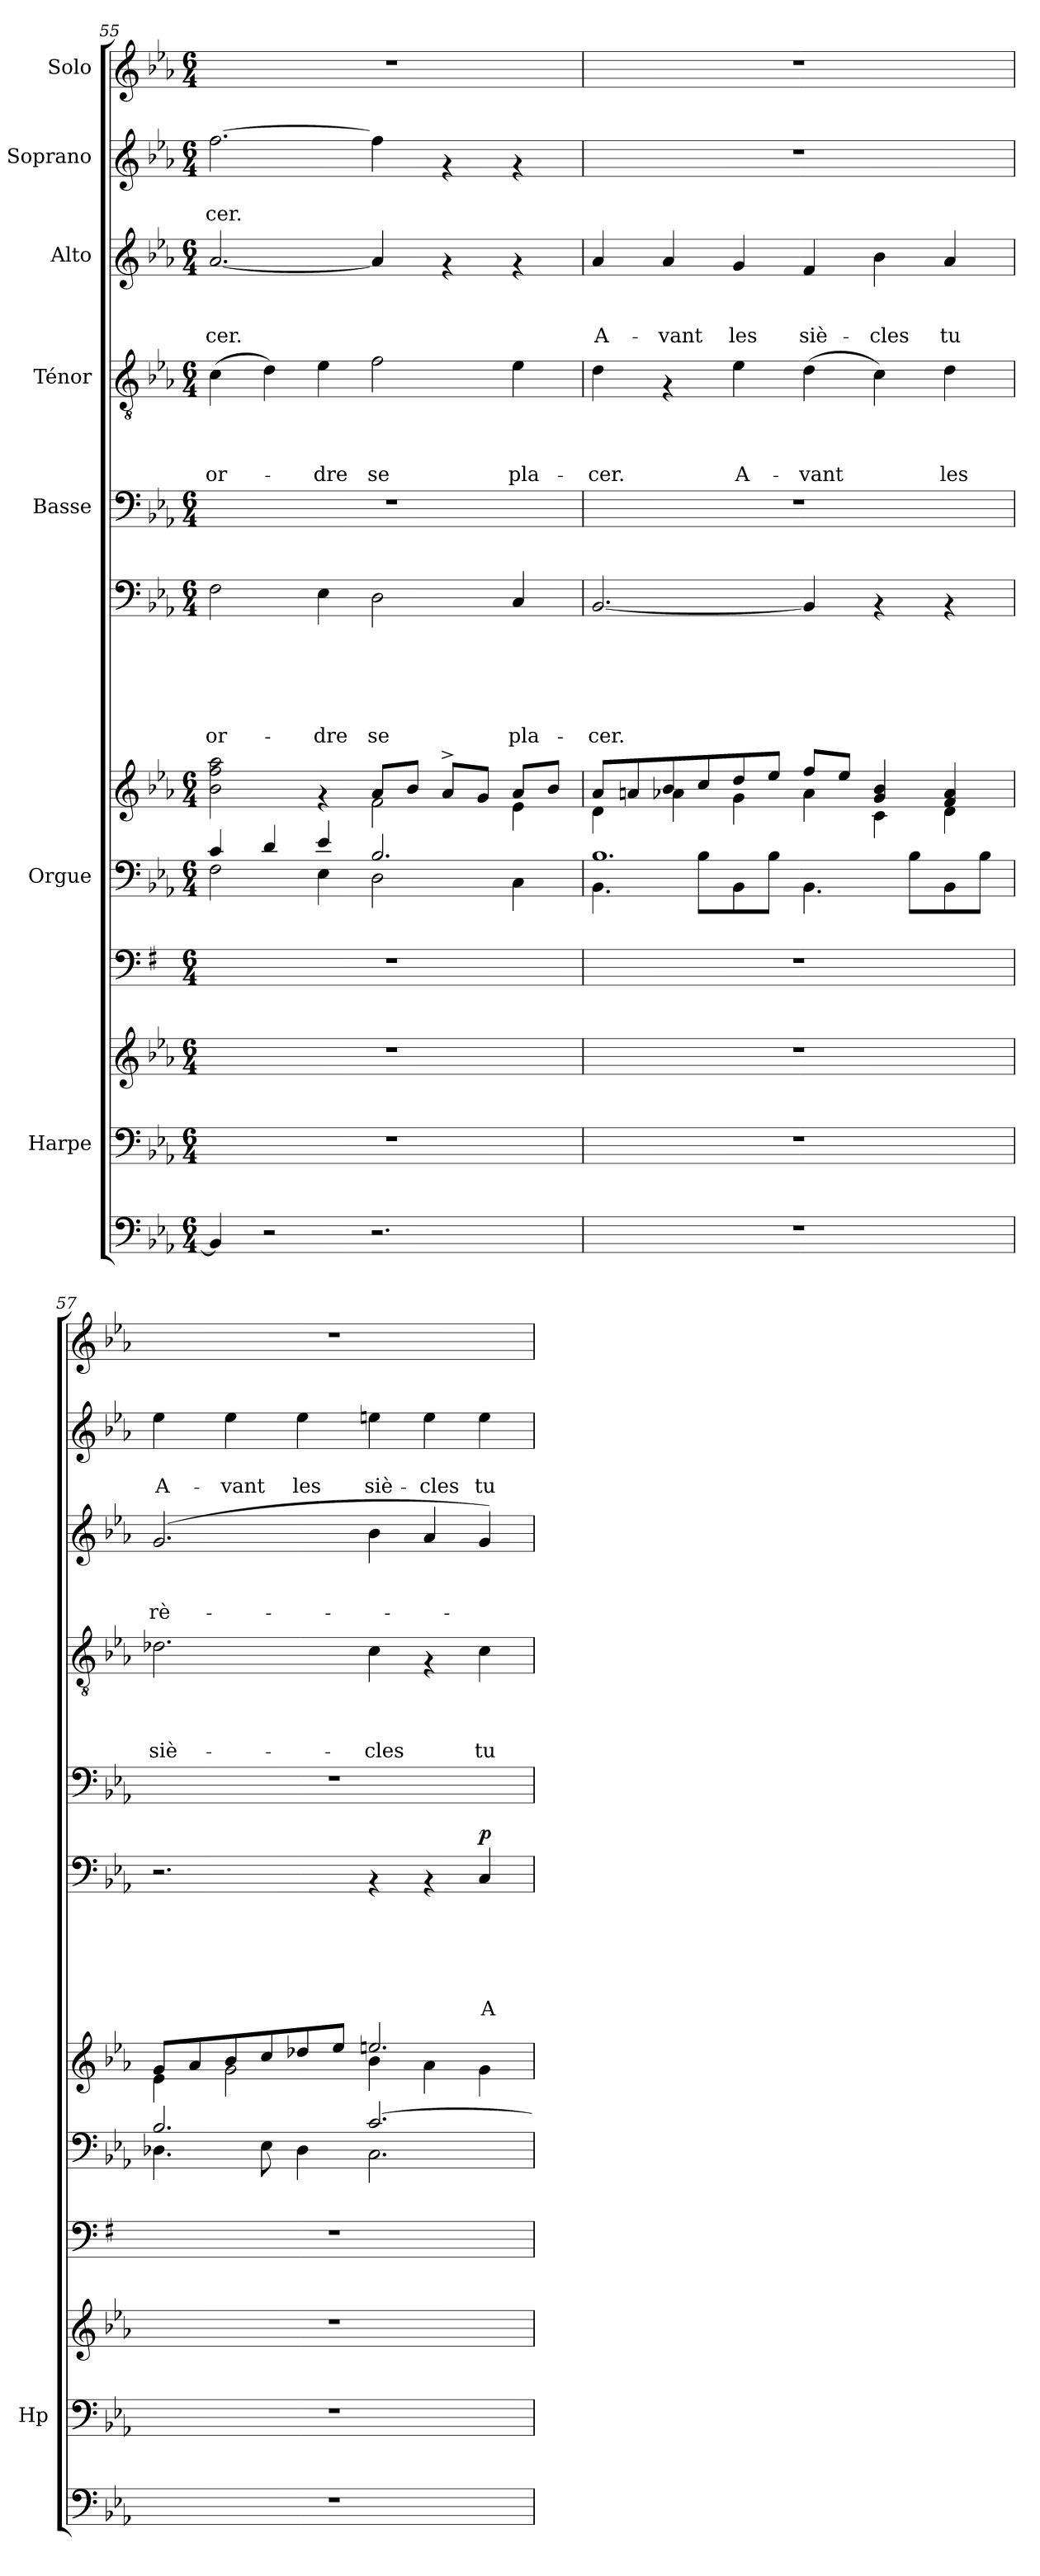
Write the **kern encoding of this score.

**kern	**kern	**kern	**kern	**kern	**kern	**kern	**text	**text	**text	**text	**text	**text	**dynam	**kern	**kern	**text	**text	**text	**text	**kern	**text	**text	**text	**kern	**text	**text	**kern
*part10	*part9	*part9	*part8	*part7	*part7	*part6	*part6	*part6	*part6	*part6	*part6	*part6	*part6	*part5	*part4	*part4	*part4	*part4	*part4	*part3	*part3	*part3	*part3	*part2	*part2	*part2	*part1
*staff12	*staff11	*staff10	*staff9	*staff8	*staff7	*staff6	*staff6	*staff6	*staff6	*staff6	*staff6	*staff6	*staff6	*staff5	*staff4	*staff4	*staff4	*staff4	*staff4	*staff3	*staff3	*staff3	*staff3	*staff2	*staff2	*staff2	*staff1
*	*I"Harpe	*	*	*I"Orgue	*	*	*	*	*	*	*	*	*	*I"Basse	*I"Ténor	*	*	*	*	*I"Alto	*	*	*	*I"Soprano	*	*	*I"Solo
*	*I'Hp	*	*	*	*	*	*	*	*	*	*	*	*	*	*	*	*	*	*	*	*	*	*	*	*	*	*
!!LO:PB:g=z
*clefF4	*clefF4	*clefG2	*clefF4	*clefF4	*clefG2	*clefF4	*	*	*	*	*	*	*	*clefF4	*clefGv2	*	*	*	*	*clefG2	*	*	*	*clefG2	*	*	*clefG2
*	*	*	*ITrd-3c-5	*	*	*	*	*	*	*	*	*	*	*	*	*	*	*	*	*	*	*	*	*	*	*	*
*k[b-e-a-]	*k[b-e-a-]	*k[b-e-a-]	*k[]	*k[b-e-a-]	*k[b-e-a-]	*k[b-e-a-]	*	*	*	*	*	*	*	*k[b-e-a-]	*k[b-e-a-]	*	*	*	*	*k[b-e-a-]	*	*	*	*k[b-e-a-]	*	*	*k[b-e-a-]
*E-:	*E-:	*E-:	*C:	*E-:	*E-:	*E-:	*	*	*	*	*	*	*	*E-:	*E-:	*	*	*	*	*E-:	*	*	*	*E-:	*	*	*E-:
*M6/4	*M6/4	*M6/4	*M6/4	*M6/4	*M6/4	*M6/4	*	*	*	*	*	*	*	*M6/4	*M6/4	*	*	*	*	*M6/4	*	*	*	*M6/4	*	*	*M6/4
=55	=55	=55	=55	=55	=55	=55	=55	=55	=55	=55	=55	=55	=55	=55	=55	=55	=55	=55	=55	=55	=55	=55	=55	=55	=55	=55	=55
*	*	*	*	*^	*^	*	*	*	*	*	*	*	*	*	*	*	*	*	*	*	*	*	*	*	*	*	*
!	!	!	!	!	!	!	!	!	!	!	!	!	!	!LO:LY:b	!	!	!	!	!	!	!LO:LY:b	!	!	!	!LO:LY:b	!	!	!LO:LY:b	!
4BB-/]	1.r	1.r	1.r	4c/	2F\	2.ryy	2b-\ 2ff\ 2aa-\	2F\	.	.	.	.	.	or-	.	1.r	(>4c\	.	.	.	or-	[<2.a-/	.	.	-cer.	[>2.ff\	.	-cer.	1.r
2r	.	.	.	4d/	.	.	.	.	.	.	.	.	.	.	.	.	4d\)	.	.	.	.	.	.	.	.	.	.	.	.
!	!	!	!	!	!	!	!	!	!	!	!	!	!	!LO:LY:b	!	!	!	!	!	!	!LO:LY:b	!	!	!	!	!	!	!	!
.	.	.	.	4e-/	4E-\	.	4rf	4E-\	.	.	.	.	.	-dre	.	.	4e-\	.	.	.	-dre	.	.	.	.	.	.	.	.
!	!	!	!	!	!	!	!	!	!	!	!	!	!	!LO:LY:b	!	!	!	!	!	!	!LO:LY:b	!	!	!	!	!	!	!	!
2.r	.	.	.	2.B-/	2D\	8a-/L	2f\	2D\	.	.	.	.	.	se	.	.	2f\	.	.	.	se	4a-/]	.	.	.	4ff\]	.	.	.
.	.	.	.	.	.	8b-/J	.	.	.	.	.	.	.	.	.	.	.	.	.	.	.	.	.	.	.	.	.	.	.
.	.	.	.	.	.	8a-^>/L	.	.	.	.	.	.	.	.	.	.	.	.	.	.	.	4rf	.	.	.	4rf	.	.	.
.	.	.	.	.	.	8g/J	.	.	.	.	.	.	.	.	.	.	.	.	.	.	.	.	.	.	.	.	.	.	.
!	!	!	!	!	!	!	!	!	!	!	!	!	!	!LO:LY:b	!	!	!	!	!	!	!LO:LY:b	!	!	!	!	!	!	!	!
.	.	.	.	.	4C\	8a-/L	4e-\	4C/	.	.	.	.	.	pla-	.	.	4e-\	.	.	.	pla-	4rf	.	.	.	4rf	.	.	.
.	.	.	.	.	.	8b-/J	.	.	.	.	.	.	.	.	.	.	.	.	.	.	.	.	.	.	.	.	.	.	.
=56	=56	=56	=56	=56	=56	=56	=56	=56	=56	=56	=56	=56	=56	=56	=56	=56	=56	=56	=56	=56	=56	=56	=56	=56	=56	=56	=56	=56	=56
!	!	!	!	!	!	!	!	!	!	!	!	!	!	!LO:LY:b	!	!	!	!	!	!	!LO:LY:b	!	!	!	!LO:LY:b	!	!	!	!
1.r	1.r	1.r	1.r	1.B-	4.BB-\	8a-/L	4d\	[<2.BB-/	.	.	.	.	.	-cer.	.	1.r	4d\	.	.	.	-cer.	4a-/	.	.	A-	1.r	.	.	1.r
.	.	.	.	.	.	8an/	.	.	.	.	.	.	.	.	.	.	.	.	.	.	.	.	.	.	.	.	.	.	.
!	!	!	!	!	!	!	!	!	!	!	!	!	!	!	!	!	!	!	!	!	!	!	!	!	!LO:LY:b	!	!	!	!
.	.	.	.	.	.	8b-/	4a-X\	.	.	.	.	.	.	.	.	.	4rF	.	.	.	.	4a-/	.	.	-vant	.	.	.	.
.	.	.	.	.	8B-\L	8cc/	.	.	.	.	.	.	.	.	.	.	.	.	.	.	.	.	.	.	.	.	.	.	.
!	!	!	!	!	!	!	!	!	!	!	!	!	!	!	!	!	!	!	!	!	!LO:LY:b	!	!	!	!LO:LY:b	!	!	!	!
.	.	.	.	.	8BB-\	8dd/	4g\	.	.	.	.	.	.	.	.	.	4e-\	.	.	.	A-	4g/	.	.	les	.	.	.	.
.	.	.	.	.	8B-\J	8ee-/J	.	.	.	.	.	.	.	.	.	.	.	.	.	.	.	.	.	.	.	.	.	.	.
!	!	!	!	!	!	!	!	!	!	!	!	!	!	!	!	!	!	!	!	!	!LO:LY:b	!	!	!	!LO:LY:b	!	!	!	!
.	.	.	.	.	4.BB-\	8ff/L	4a-\	4BB-/]	.	.	.	.	.	.	.	.	(>4d\	.	.	.	-vant	4f/	.	.	siè-	.	.	.	.
.	.	.	.	.	.	8ee-/J	.	.	.	.	.	.	.	.	.	.	.	.	.	.	.	.	.	.	.	.	.	.	.
!	!	!	!	!	!	!	!	!	!	!	!	!	!	!	!	!	!	!	!	!	!	!	!	!	!LO:LY:b	!	!	!	!
.	.	.	.	.	.	4g/ 4b-/	4c\	4rAA	.	.	.	.	.	.	.	.	4c\)	.	.	.	.	4b-\	.	.	-cles	.	.	.	.
.	.	.	.	.	8B-\L	.	.	.	.	.	.	.	.	.	.	.	.	.	.	.	.	.	.	.	.	.	.	.	.
!	!	!	!	!	!	!	!	!	!	!	!	!	!	!	!	!	!	!	!	!	!LO:LY:b	!	!	!	!LO:LY:b	!	!	!	!
.	.	.	.	.	8BB-\	4f/ 4a-/	4d\	4rAA	.	.	.	.	.	.	.	.	4d\	.	.	.	les	4a-/	.	.	tu	.	.	.	.
.	.	.	.	.	8B-\J	.	.	.	.	.	.	.	.	.	.	.	.	.	.	.	.	.	.	.	.	.	.	.	.
=57	=57	=57	=57	=57	=57	=57	=57	=57	=57	=57	=57	=57	=57	=57	=57	=57	=57	=57	=57	=57	=57	=57	=57	=57	=57	=57	=57	=57	=57
!	!	!	!	!	!	!	!	!	!	!	!	!	!	!	!	!	!	!	!	!	!LO:LY:b	!	!	!	!LO:LY:b	!	!	!LO:LY:b	!
1.r	1.r	1.r	1.r	2.B-/	4.D-X\	8g/L	4e-\	2.r	.	.	.	.	.	.	.	1.r	2.d-X\	.	.	.	siè-	(<2.g/	.	.	rè-	4ee-\	.	A-	1.r
.	.	.	.	.	.	8a-/	.	.	.	.	.	.	.	.	.	.	.	.	.	.	.	.	.	.	.	.	.	.	.
!	!	!	!	!	!	!	!	!	!	!	!	!	!	!	!	!	!	!	!	!	!	!	!	!	!	!	!	!LO:LY:b	!
.	.	.	.	.	.	8b-/	2g\	.	.	.	.	.	.	.	.	.	.	.	.	.	.	.	.	.	.	4ee-\	.	-vant	.
.	.	.	.	.	8E-\	8cc/	.	.	.	.	.	.	.	.	.	.	.	.	.	.	.	.	.	.	.	.	.	.	.
!	!	!	!	!	!	!	!	!	!	!	!	!	!	!	!	!	!	!	!	!	!	!	!	!	!	!	!	!LO:LY:b	!
.	.	.	.	.	4D-\	8dd-X/	.	.	.	.	.	.	.	.	.	.	.	.	.	.	.	.	.	.	.	4ee-\	.	les	.
.	.	.	.	.	.	8ee-/J	.	.	.	.	.	.	.	.	.	.	.	.	.	.	.	.	.	.	.	.	.	.	.
!	!	!	!	!	!	!	!	!	!	!	!	!	!	!	!	!	!	!	!	!	!LO:LY:b	!	!	!	!	!	!	!LO:LY:b	!
.	.	.	.	[>2.c/	2.C\	2.een/	4b-\	4rAA	.	.	.	.	.	.	.	.	4c\	.	.	.	-cles	4b-\	.	.	.	4een\	.	siè-	.
!	!	!	!	!	!	!	!	!	!	!	!	!	!	!	!	!	!	!	!	!	!	!	!	!	!	!	!	!LO:LY:b	!
.	.	.	.	.	.	.	4a-\	4rAA	.	.	.	.	.	.	.	.	4rF	.	.	.	.	4a-/	.	.	.	4ee\	.	-cles	.
!	!	!	!	!	!	!	!	!	!	!	!	!	!	!LO:LY:b	!LO:DY:a	!	!	!	!	!	!LO:LY:b	!	!	!	!	!	!	!LO:LY:b	!
.	.	.	.	.	.	.	4g\	4C/	.	.	.	.	.	A-	p	.	4c\	.	.	.	tu	4g/)	.	.	.	4ee\	.	tu	.
*	*	*	*	*v	*v	*	*	*	*	*	*	*	*	*	*	*	*	*	*	*	*	*	*	*	*	*	*	*	*
*	*	*	*	*	*v	*v	*	*	*	*	*	*	*	*	*	*	*	*	*	*	*	*	*	*	*	*	*	*
=	=	=	=	=	=	=	=	=	=	=	=	=	=	=	=	=	=	=	=	=	=	=	=	=	=	=	=
*-	*-	*-	*-	*-	*-	*-	*-	*-	*-	*-	*-	*-	*-	*-	*-	*-	*-	*-	*-	*-	*-	*-	*-	*-	*-	*-	*-
